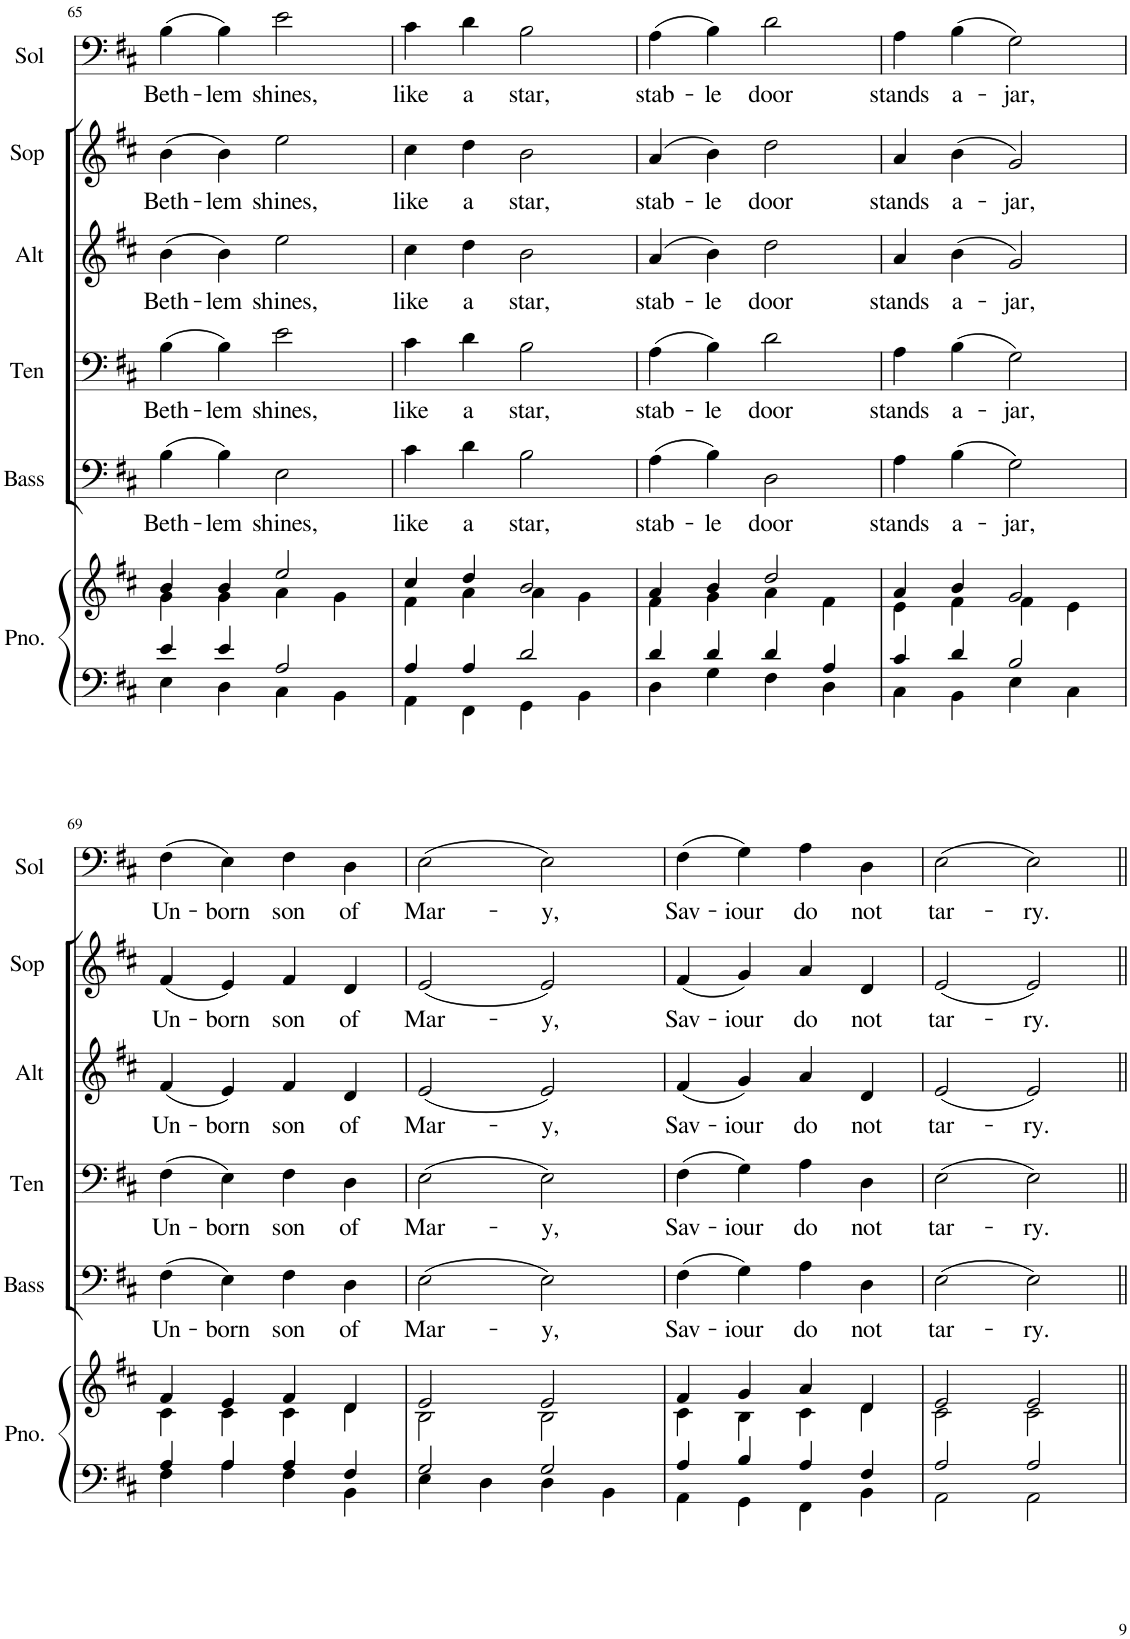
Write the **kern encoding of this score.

**kern	**kern	**kern	**text	**kern	**text	**kern	**text	**kern	**text	**kern	**text
*part6	*part6	*part5	*part5	*part4	*part4	*part3	*part3	*part2	*part2	*part1	*part1
*staff7	*staff6	*staff5	*staff5	*staff4	*staff4	*staff3	*staff3	*staff2	*staff2	*staff1	*staff1
*I"Piano	*	*I"Bass	*	*I"Tenor	*	*I"Alto	*	*I"Soprano	*	*I"Solo	*
*I'Pno.	*	*I'Bass	*	*I'Ten	*	*I'Alt	*	*I'Sop	*	*I'Sol	*
!!LO:PB:g=z
*clefF4	*clefG2	*clefF4	*	*clefF4	*	*clefG2	*	*clefG2	*	*clefF4	*
*k[f#c#]	*k[f#c#]	*k[f#c#]	*	*k[f#c#]	*	*k[f#c#]	*	*k[f#c#]	*	*k[f#c#]	*
*M4/4	*M4/4	*M4/4	*	*M4/4	*	*M4/4	*	*M4/4	*	*M4/4	*
=65	=65	=65	=65	=65	=65	=65	=65	=65	=65	=65	=65
*^	*^	*	*	*	*	*	*	*	*	*	*
!	!	!	!	!	!LO:LY:b	!	!LO:LY:b	!	!LO:LY:b	!	!LO:LY:b	!	!LO:LY:b
4e/	4E\	4b/	4g\	(4B\	Beth-	(4B\	Beth-	(4b\	Beth-	(4b\	Beth-	(4B\	Beth-
!	!	!	!	!	!LO:LY:b	!	!LO:LY:b	!	!LO:LY:b	!	!LO:LY:b	!	!LO:LY:b
4e/	4D\	4b/	4g\	4B\)	-lem	4B\)	-lem	4b\)	-lem	4b\)	-lem	4B\)	-lem
!	!	!	!	!	!LO:LY:b	!	!LO:LY:b	!	!LO:LY:b	!	!LO:LY:b	!	!LO:LY:b
2A/	4C#\	2ee/	4a\	2E\	shines,	2e\	shines,	2ee\	shines,	2ee\	shines,	2e\	shines,
.	4BB\	.	4g\	.	.	.	.	.	.	.	.	.	.
=66	=66	=66	=66	=66	=66	=66	=66	=66	=66	=66	=66	=66	=66
!	!	!	!	!	!LO:LY:b	!	!LO:LY:b	!	!LO:LY:b	!	!LO:LY:b	!	!LO:LY:b
4A/	4AA\	4cc#/	4f#\	4c#\	like	4c#\	like	4cc#\	like	4cc#\	like	4c#\	like
!	!	!	!	!	!LO:LY:b	!	!LO:LY:b	!	!LO:LY:b	!	!LO:LY:b	!	!LO:LY:b
4A/	4FF#\	4dd/	4a\	4d\	a	4d\	a	4dd\	a	4dd\	a	4d\	a
!	!	!	!	!	!LO:LY:b	!	!LO:LY:b	!	!LO:LY:b	!	!LO:LY:b	!	!LO:LY:b
2d/	4GG\	2b/	4a\	2B\	star,	2B\	star,	2b\	star,	2b\	star,	2B\	star,
.	4BB\	.	4g\	.	.	.	.	.	.	.	.	.	.
=67	=67	=67	=67	=67	=67	=67	=67	=67	=67	=67	=67	=67	=67
!	!	!	!	!	!LO:LY:b	!	!LO:LY:b	!	!LO:LY:b	!	!LO:LY:b	!	!LO:LY:b
4d/	4D\	4a/	4f#\	(4A\	stab-	(4A\	stab-	(4a/	stab-	(4a/	stab-	(4A\	stab-
!	!	!	!	!	!LO:LY:b	!	!LO:LY:b	!	!LO:LY:b	!	!LO:LY:b	!	!LO:LY:b
4d/	4G\	4b/	4g\	4B\)	-le	4B\)	-le	4b\)	-le	4b\)	-le	4B\)	-le
!	!	!	!	!	!LO:LY:b	!	!LO:LY:b	!	!LO:LY:b	!	!LO:LY:b	!	!LO:LY:b
4d/	4F#\	2dd/	4a\	2D\	door	2d\	door	2dd\	door	2dd\	door	2d\	door
4A/	4D\	.	4f#\	.	.	.	.	.	.	.	.	.	.
=68	=68	=68	=68	=68	=68	=68	=68	=68	=68	=68	=68	=68	=68
!	!	!	!	!	!LO:LY:b	!	!LO:LY:b	!	!LO:LY:b	!	!LO:LY:b	!	!LO:LY:b
4c#/	4C#\	4a/	4e\	4A\	stands	4A\	stands	4a/	stands	4a/	stands	4A\	stands
!	!	!	!	!	!LO:LY:b	!	!LO:LY:b	!	!LO:LY:b	!	!LO:LY:b	!	!LO:LY:b
4d/	4BB\	4b/	4f#\	(4B\	a-	(4B\	a-	(4b\	a-	(4b\	a-	(4B\	a-
!	!	!	!	!	!LO:LY:b	!	!LO:LY:b	!	!LO:LY:b	!	!LO:LY:b	!	!LO:LY:b
2B/	4E\	2g/	4f#\	2G\)	-jar,	2G\)	-jar,	2g/)	-jar,	2g/)	-jar,	2G\)	-jar,
.	4C#\	.	4e\	.	.	.	.	.	.	.	.	.	.
!!LO:LB:g=z
=69	=69	=69	=69	=69	=69	=69	=69	=69	=69	=69	=69	=69	=69
!	!	!	!	!	!LO:LY:b	!	!LO:LY:b	!	!LO:LY:b	!	!LO:LY:b	!	!LO:LY:b
4A/	4F#\	4f#/	4c#\	(4F#\	Un-	(4F#\	Un-	(4f#/	Un-	(4f#/	Un-	(4F#\	Un-
!	!	!	!	!	!LO:LY:b	!	!LO:LY:b	!	!LO:LY:b	!	!LO:LY:b	!	!LO:LY:b
4A/	4A\	4e/	4c#\	4E\)	-born	4E\)	-born	4e/)	-born	4e/)	-born	4E\)	-born
!	!	!	!	!	!LO:LY:b	!	!LO:LY:b	!	!LO:LY:b	!	!LO:LY:b	!	!LO:LY:b
4A/	4F#\	4f#/	4c#\	4F#\	son	4F#\	son	4f#/	son	4f#/	son	4F#\	son
!	!	!	!	!	!LO:LY:b	!	!LO:LY:b	!	!LO:LY:b	!	!LO:LY:b	!	!LO:LY:b
4F#/	4BB\	4d/	4d\	4D\	of	4D\	of	4d/	of	4d/	of	4D\	of
=70	=70	=70	=70	=70	=70	=70	=70	=70	=70	=70	=70	=70	=70
!	!	!	!	!	!LO:LY:b	!	!LO:LY:b	!	!LO:LY:b	!	!LO:LY:b	!	!LO:LY:b
2G/	4E\	2e/	2B\	(2E\	Mar-	(2E\	Mar-	(2e/	Mar-	(2e/	Mar-	(2E\	Mar-
.	4D\	.	.	.	.	.	.	.	.	.	.	.	.
!	!	!	!	!	!LO:LY:b	!	!LO:LY:b	!	!LO:LY:b	!	!LO:LY:b	!	!LO:LY:b
2G/	4D\	2e/	2B\	2E\)	-y,	2E\)	-y,	2e/)	-y,	2e/)	-y,	2E\)	-y,
.	4BB\	.	.	.	.	.	.	.	.	.	.	.	.
=71	=71	=71	=71	=71	=71	=71	=71	=71	=71	=71	=71	=71	=71
!	!	!	!	!	!LO:LY:b	!	!LO:LY:b	!	!LO:LY:b	!	!LO:LY:b	!	!LO:LY:b
4A/	4AA\	4f#/	4c#\	(4F#\	Sav-	(4F#\	Sav-	(4f#/	Sav-	(4f#/	Sav-	(4F#\	Sav-
!	!	!	!	!	!LO:LY:b	!	!LO:LY:b	!	!LO:LY:b	!	!LO:LY:b	!	!LO:LY:b
4B/	4GG\	4g/	4B\	4G\)	-iour	4G\)	-iour	4g/)	-iour	4g/)	-iour	4G\)	-iour
!	!	!	!	!	!LO:LY:b	!	!LO:LY:b	!	!LO:LY:b	!	!LO:LY:b	!	!LO:LY:b
4A/	4FF#\	4a/	4c#\	4A\	do	4A\	do	4a/	do	4a/	do	4A\	do
!	!	!	!	!	!LO:LY:b	!	!LO:LY:b	!	!LO:LY:b	!	!LO:LY:b	!	!LO:LY:b
4F#/	4BB\	4d/	4d\	4D\	not	4D\	not	4d/	not	4d/	not	4D\	not
=72	=72	=72	=72	=72	=72	=72	=72	=72	=72	=72	=72	=72	=72
!	!	!	!	!	!LO:LY:b	!	!LO:LY:b	!	!LO:LY:b	!	!LO:LY:b	!	!LO:LY:b
2A/	2AA\	2e/	2c#\	(2E\	tar-	(2E\	tar-	(2e/	tar-	(2e/	tar-	(2E\	tar-
!	!	!	!	!	!LO:LY:b	!	!LO:LY:b	!	!LO:LY:b	!	!LO:LY:b	!	!LO:LY:b
2A/	2AA\	2e/	2c#\	2E\)	-ry.	2E\)	-ry.	2e/)	-ry.	2e/)	-ry.	2E\)	-ry.
*v	*v	*	*	*	*	*	*	*	*	*	*	*	*
*	*v	*v	*	*	*	*	*	*	*	*	*	*
=||	=||	=||	=||	=||	=||	=||	=||	=||	=||	=||	=||
*-	*-	*-	*-	*-	*-	*-	*-	*-	*-	*-	*-
